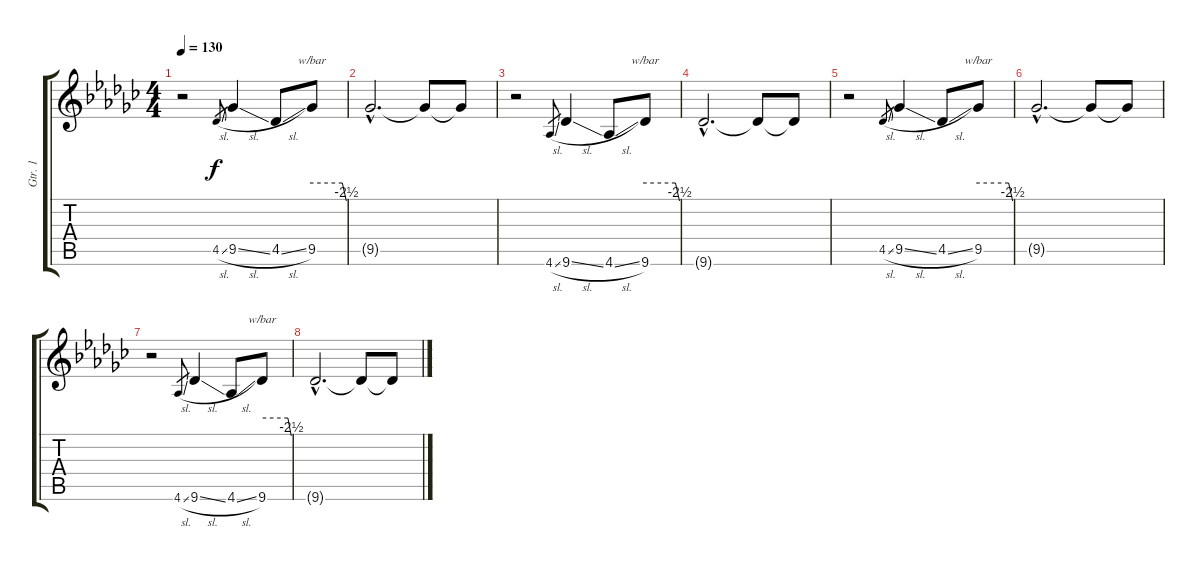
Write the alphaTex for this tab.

\track ("Gtr. 1" "Gtr. 1") {instrument overdrivenguitar}
\staff {score tabs}
\tuning (E4 B3 G3 D3 A2 E2) {hide}
\ts (4 4)
\tempo 130
\clef g2
\ks gb
r.2{dy f volume 16 instrument overdrivenguitar} 4.5{sl}.8{gr} 9.5{sl}.4 4.5{sl}.8 9.5.8{tbe (custom default 0 0 53 0 60 -10)} |
9.5{hac t}.2{d} 9.5{t}.8 9.5{t}.8 |
r.2 4.6{sl}.8{gr} 9.6{sl}.4 4.6{sl}.8 9.6.8{tbe (custom default 0 0 53 0 60 -10)} |
9.6{hac t}.2{d} 9.6{t}.8 9.6{t}.8 |
r.2 4.5{sl}.8{gr} 9.5{sl}.4 4.5{sl}.8 9.5.8{tbe (custom default 0 0 53 0 60 -10)} |
9.5{hac t}.2{d} 9.5{t}.8 9.5{t}.8 |
r.2 4.6{sl}.8{gr} 9.6{sl}.4 4.6{sl}.8 9.6.8{tbe (custom default 0 0 53 0 60 -10)} |
9.6{hac t}.2{d} 9.6{t}.8 9.6{t}.8
